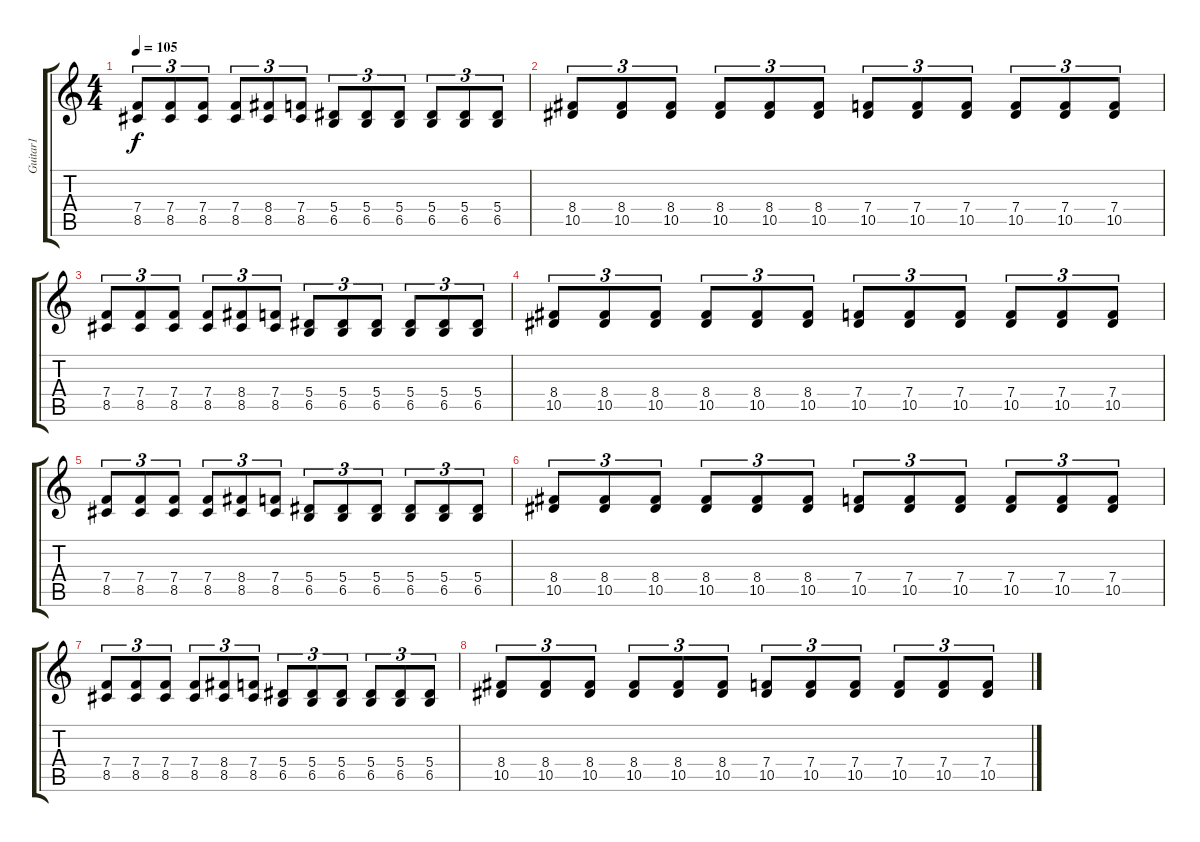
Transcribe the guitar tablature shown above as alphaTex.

\track ("Guitar1" "Guitar1") {instrument distortionguitar}
\staff {score tabs}
\tuning (C4 G3 Eb3 Bb2 F2 C2) {hide}
\ts (4 4)
\tempo 105
\clef g2
\ks c
(7.4 8.5).8{tu (3 2) dy f} (7.4 8.5).8{tu (3 2)} (7.4 8.5).8{tu (3 2)} (7.4 8.5).8{tu (3 2)} (8.4 8.5).8{tu (3 2)} (7.4 8.5).8{tu (3 2)} (5.4 6.5).8{tu (3 2)} (5.4 6.5).8{tu (3 2)} (5.4 6.5).8{tu (3 2)} (5.4 6.5).8{tu (3 2)} (5.4 6.5).8{tu (3 2)} (5.4 6.5).8{tu (3 2)} |
(8.4 10.5).8{tu (3 2)} (8.4 10.5).8{tu (3 2)} (8.4 10.5).8{tu (3 2)} (8.4 10.5).8{tu (3 2)} (8.4 10.5).8{tu (3 2)} (8.4 10.5).8{tu (3 2)} (7.4 10.5).8{tu (3 2)} (7.4 10.5).8{tu (3 2)} (7.4 10.5).8{tu (3 2)} (7.4 10.5).8{tu (3 2)} (7.4 10.5).8{tu (3 2)} (7.4 10.5).8{tu (3 2)} |
(7.4 8.5).8{tu (3 2)} (7.4 8.5).8{tu (3 2)} (7.4 8.5).8{tu (3 2)} (7.4 8.5).8{tu (3 2)} (8.4 8.5).8{tu (3 2)} (7.4 8.5).8{tu (3 2)} (5.4 6.5).8{tu (3 2)} (5.4 6.5).8{tu (3 2)} (5.4 6.5).8{tu (3 2)} (5.4 6.5).8{tu (3 2)} (5.4 6.5).8{tu (3 2)} (5.4 6.5).8{tu (3 2)} |
(8.4 10.5).8{tu (3 2)} (8.4 10.5).8{tu (3 2)} (8.4 10.5).8{tu (3 2)} (8.4 10.5).8{tu (3 2)} (8.4 10.5).8{tu (3 2)} (8.4 10.5).8{tu (3 2)} (7.4 10.5).8{tu (3 2)} (7.4 10.5).8{tu (3 2)} (7.4 10.5).8{tu (3 2)} (7.4 10.5).8{tu (3 2)} (7.4 10.5).8{tu (3 2)} (7.4 10.5).8{tu (3 2)} |
(7.4 8.5).8{tu (3 2)} (7.4 8.5).8{tu (3 2)} (7.4 8.5).8{tu (3 2)} (7.4 8.5).8{tu (3 2)} (8.4 8.5).8{tu (3 2)} (7.4 8.5).8{tu (3 2)} (5.4 6.5).8{tu (3 2)} (5.4 6.5).8{tu (3 2)} (5.4 6.5).8{tu (3 2)} (5.4 6.5).8{tu (3 2)} (5.4 6.5).8{tu (3 2)} (5.4 6.5).8{tu (3 2)} |
(8.4 10.5).8{tu (3 2)} (8.4 10.5).8{tu (3 2)} (8.4 10.5).8{tu (3 2)} (8.4 10.5).8{tu (3 2)} (8.4 10.5).8{tu (3 2)} (8.4 10.5).8{tu (3 2)} (7.4 10.5).8{tu (3 2)} (7.4 10.5).8{tu (3 2)} (7.4 10.5).8{tu (3 2)} (7.4 10.5).8{tu (3 2)} (7.4 10.5).8{tu (3 2)} (7.4 10.5).8{tu (3 2)} |
(7.4 8.5).8{tu (3 2)} (7.4 8.5).8{tu (3 2)} (7.4 8.5).8{tu (3 2)} (7.4 8.5).8{tu (3 2)} (8.4 8.5).8{tu (3 2)} (7.4 8.5).8{tu (3 2)} (5.4 6.5).8{tu (3 2)} (5.4 6.5).8{tu (3 2)} (5.4 6.5).8{tu (3 2)} (5.4 6.5).8{tu (3 2)} (5.4 6.5).8{tu (3 2)} (5.4 6.5).8{tu (3 2)} |
(8.4 10.5).8{tu (3 2)} (8.4 10.5).8{tu (3 2)} (8.4 10.5).8{tu (3 2)} (8.4 10.5).8{tu (3 2)} (8.4 10.5).8{tu (3 2)} (8.4 10.5).8{tu (3 2)} (7.4 10.5).8{tu (3 2)} (7.4 10.5).8{tu (3 2)} (7.4 10.5).8{tu (3 2)} (7.4 10.5).8{tu (3 2)} (7.4 10.5).8{tu (3 2)} (7.4 10.5).8{tu (3 2)}
